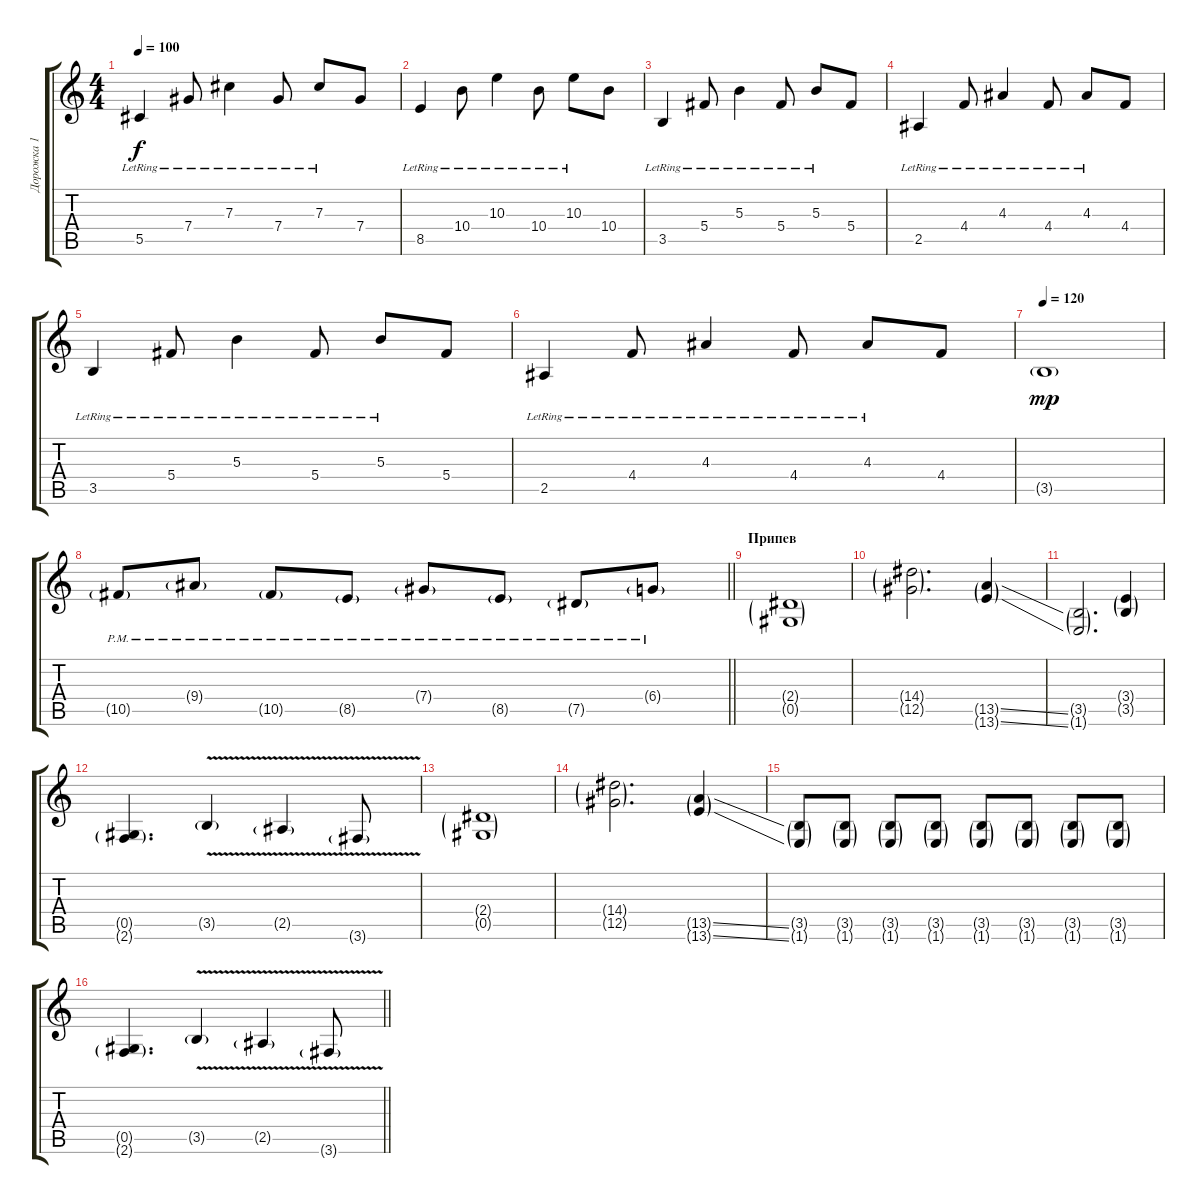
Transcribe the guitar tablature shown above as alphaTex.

\track ("Дорожка 1" "Дорожка 1") {instrument acousticguitarsteel}
\staff {score tabs}
\tuning (Eb4 Bb3 Gb3 Db3 Ab2 Eb2) {hide}
\ts (4 4)
\tempo 100
\clef g2
\ks c
5.5{lr}.4{dy f} 7.4{lr}.8 7.3{lr}.4 7.4{lr}.8 7.3{lr}.8 7.4.8 |
8.5{lr}.4 10.4{lr}.8 10.3{lr}.4 10.4{lr}.8 10.3{lr}.8 10.4.8 |
3.5{lr}.4 5.4{lr}.8 5.3{lr}.4 5.4{lr}.8 5.3{lr}.8 5.4.8 |
2.5{lr}.4 4.4{lr}.8 4.3{lr}.4 4.4{lr}.8 4.3{lr}.8 4.4.8 |
3.5{lr}.4 5.4{lr}.8 5.3{lr}.4 5.4{lr}.8 5.3{lr}.8 5.4.8 |
2.5{lr}.4 4.4{lr}.8 4.3{lr}.4 4.4{lr}.8 4.3{lr}.8 4.4.8 |
\tempo 120
3.5{g}.1{dy mp} |
\barLineRight lightlight
10.5{g pm}.8 9.4{g pm}.8 10.5{g pm}.8 8.5{g pm}.8 7.4{g pm}.8 8.5{g pm}.8 7.5{g pm}.8 6.4{g pm}.8 |
\section ("" "Припев")
(2.4{g} 0.5{g}).1{instrument distortionguitar} |
(14.4{g} 12.5{g}).2{d} (13.5{ss g} 13.6{ss g}).4 |
(3.5{g} 1.6{g}).2{d} (3.4{g} 3.5{g}).4 |
(0.5{g} 2.6{g}).4{d} 3.5{v g}.4 2.5{v g}.4 3.6{v g}.8 |
(2.4{g} 0.5{g}).1{instrument distortionguitar} |
(14.4{g} 12.5{g}).2{d} (13.5{ss g} 13.6{ss g}).4 |
(3.5{g} 1.6{g}).8 (3.5{g} 1.6{g}).8 (3.5{g} 1.6{g}).8 (3.5{g} 1.6{g}).8 (3.5{g} 1.6{g}).8 (3.5{g} 1.6{g}).8 (3.5{g} 1.6{g}).8 (3.5{g} 1.6{g}).8 |
\barLineRight lightlight
(0.5{g} 2.6{g}).4{d} 3.5{v g}.4 2.5{v g}.4 3.6{v g}.8
